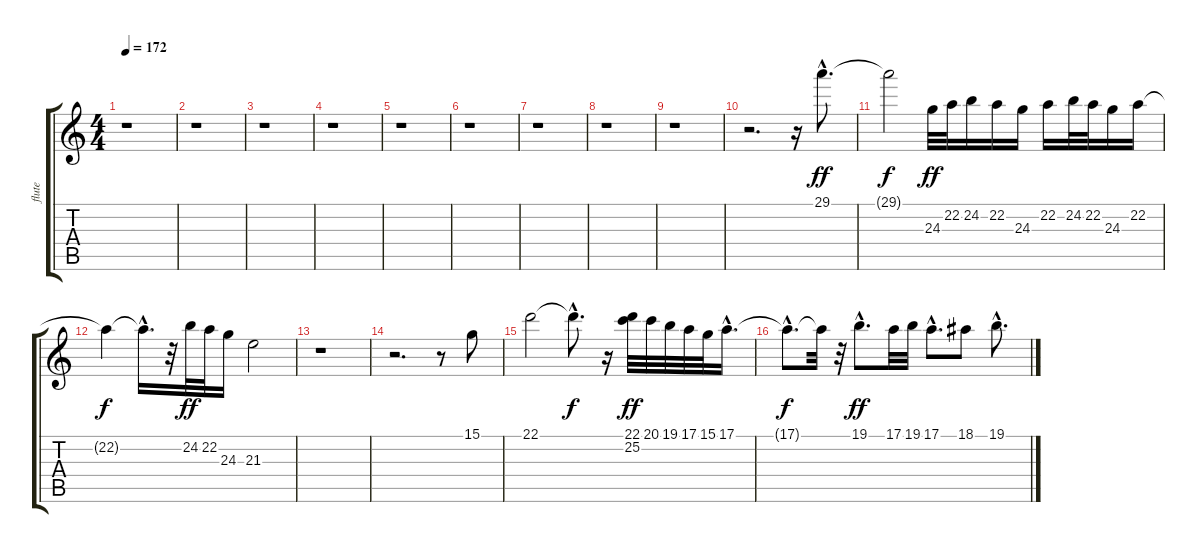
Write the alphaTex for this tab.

\track ("flute" "flute") {instrument flute}
\staff {score tabs}
\tuning (E4 B3 G3 D3 A2 E2) {hide}
\ts (4 4)
\tempo 172
\clef g2
\ks c
r.1{dy f} |
r.1 |
r.1 |
r.1 |
r.1 |
r.1 |
r.1 |
r.1 |
r.1 |
r.2{d} r.16 29.1{hac}.8{d dy ff} |
29.1{t}.2{dy f} 24.3.32{dy ff} 22.2.32 24.2.16 22.2.16 24.3.16 22.2.16 24.2.32 22.2.32 24.3.16 22.2.16 |
22.2{t}.4{dy f} 22.2{hac t}.16{d} r.32 24.2.32{dy ff} 22.2.32 24.3.16 21.3.2 |
r.1 |
r.2{d} r.8 15.1.8 |
22.1.2 22.1{hac t}.8{d dy f} r.16 (22.1 25.2).32{dy ff} 20.1.32 19.1.32 17.1.32 15.1.32 17.1{hac}.16{d} |
17.1{hac t}.8{d dy f} 17.1{t}.32 r.32 19.1{hac}.8{d dy ff} 17.1.32 19.1.32 17.1{hac}.8{d} 18.1.8 19.1{hac}.8{d}
